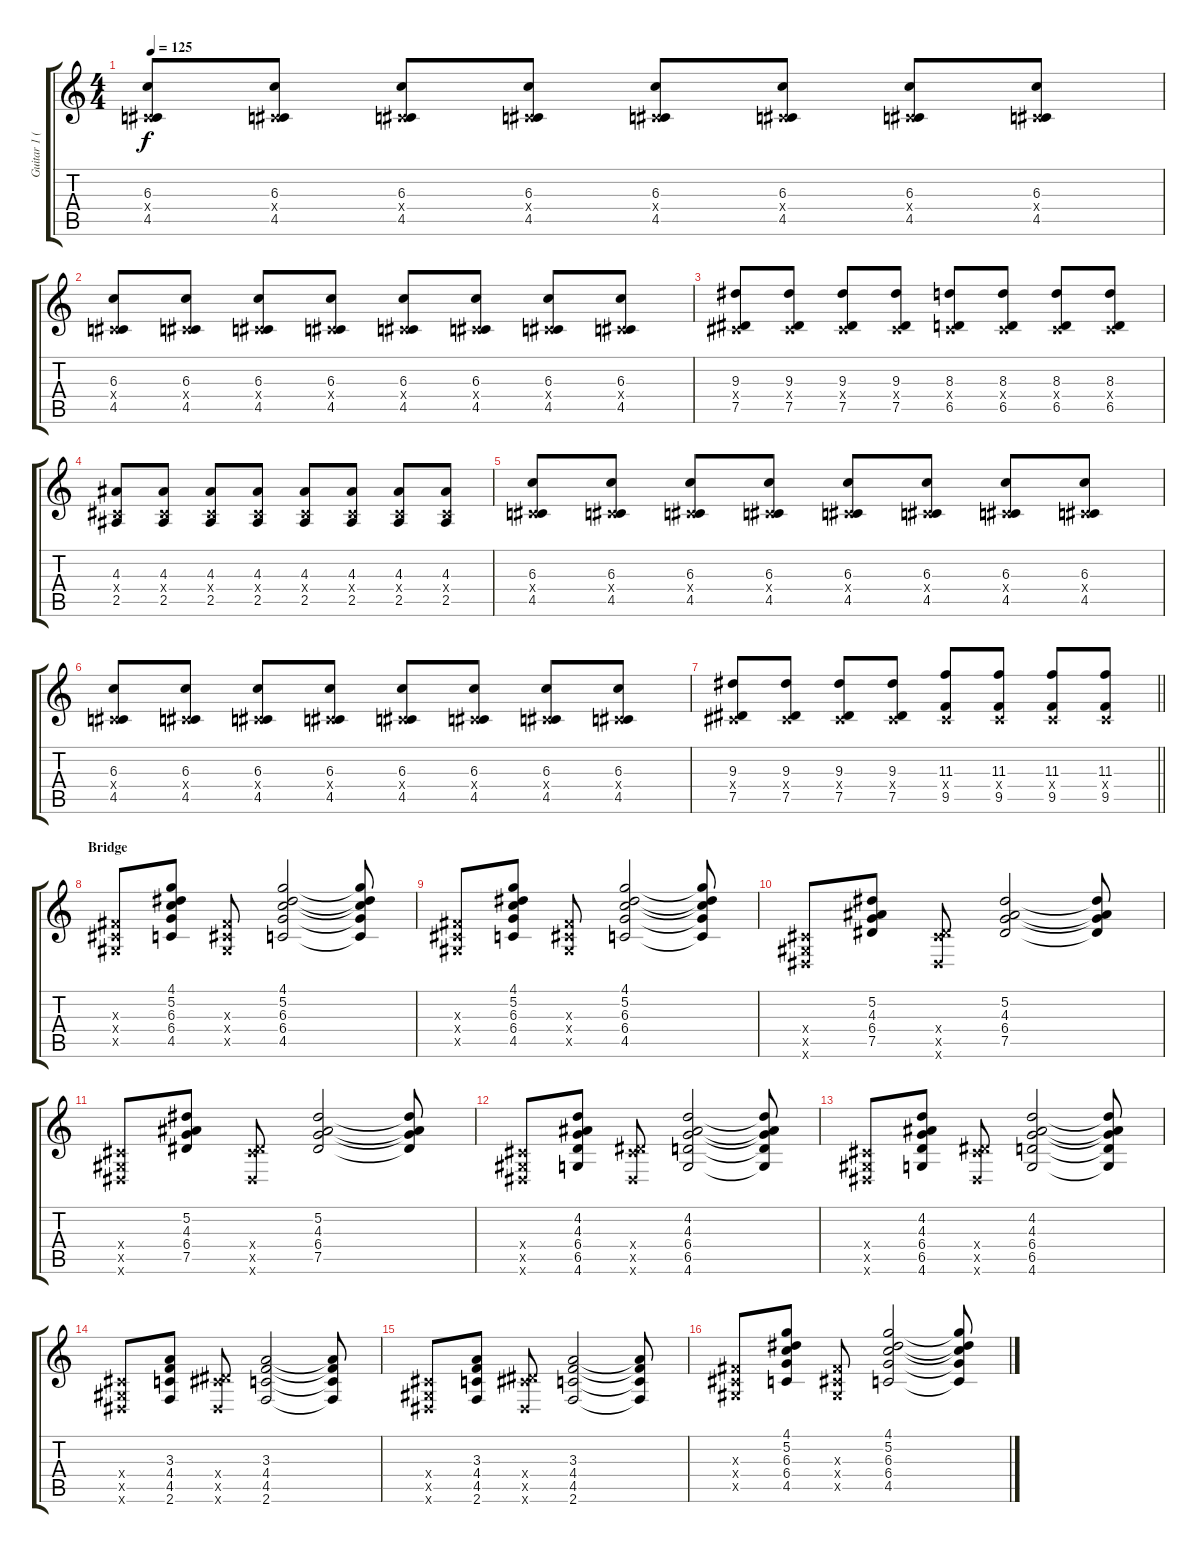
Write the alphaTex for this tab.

\track ("Guitar 1 (Lead)" "Guitar 1 (") {solo instrument overdrivenguitar}
\staff {score tabs}
\tuning (Eb4 Bb3 Gb3 Db3 Ab2 Eb2) {hide}
\ts (4 4)
\tempo 125
\clef g2
\ks c
(6.3 0.4{x} 4.5).8{dy f} (6.3 0.4{x} 4.5).8 (6.3 0.4{x} 4.5).8 (6.3 0.4{x} 4.5).8 (6.3 0.4{x} 4.5).8 (6.3 0.4{x} 4.5).8 (6.3 0.4{x} 4.5).8 (6.3 0.4{x} 4.5).8 |
(6.3 0.4{x} 4.5).8 (6.3 0.4{x} 4.5).8 (6.3 0.4{x} 4.5).8 (6.3 0.4{x} 4.5).8 (6.3 0.4{x} 4.5).8 (6.3 0.4{x} 4.5).8 (6.3 0.4{x} 4.5).8 (6.3 0.4{x} 4.5).8 |
(9.3 0.4{x} 7.5).8 (9.3 0.4{x} 7.5).8 (9.3 0.4{x} 7.5).8 (9.3 0.4{x} 7.5).8 (8.3 0.4{x} 6.5).8 (8.3 0.4{x} 6.5).8 (8.3 0.4{x} 6.5).8 (8.3 0.4{x} 6.5).8 |
(4.3 0.4{x} 2.5).8 (4.3 0.4{x} 2.5).8 (4.3 0.4{x} 2.5).8 (4.3 0.4{x} 2.5).8 (4.3 0.4{x} 2.5).8 (4.3 0.4{x} 2.5).8 (4.3 0.4{x} 2.5).8 (4.3 0.4{x} 2.5).8 |
(6.3 0.4{x} 4.5).8 (6.3 0.4{x} 4.5).8 (6.3 0.4{x} 4.5).8 (6.3 0.4{x} 4.5).8 (6.3 0.4{x} 4.5).8 (6.3 0.4{x} 4.5).8 (6.3 0.4{x} 4.5).8 (6.3 0.4{x} 4.5).8 |
(6.3 0.4{x} 4.5).8 (6.3 0.4{x} 4.5).8 (6.3 0.4{x} 4.5).8 (6.3 0.4{x} 4.5).8 (6.3 0.4{x} 4.5).8 (6.3 0.4{x} 4.5).8 (6.3 0.4{x} 4.5).8 (6.3 0.4{x} 4.5).8 |
\barLineRight lightlight
(9.3 0.4{x} 7.5).8 (9.3 0.4{x} 7.5).8 (9.3 0.4{x} 7.5).8 (9.3 0.4{x} 7.5).8 (11.3 0.4{x} 9.5).8 (11.3 0.4{x} 9.5).8 (11.3 0.4{x} 9.5).8 (11.3 0.4{x} 9.5).8 |
\section ("" "Bridge")
(0.3{x} 0.4{x} 0.5{x}).8{instrument electricguitarclean} (4.1 5.2 6.3 6.4 4.5).8 (0.3{x} 0.4{x} 0.5{x}).8 (4.1 5.2 6.3 6.4 4.5).2 (4.1{t} 5.2{t} 6.3{t} 6.4{t} 4.5{t}).8 |
(0.3{x} 0.4{x} 0.5{x}).8 (4.1 5.2 6.3 6.4 4.5).8 (0.3{x} 0.4{x} 0.5{x}).8 (4.1 5.2 6.3 6.4 4.5).2 (4.1{t} 5.2{t} 6.3{t} 6.4{t} 4.5{t}).8 |
(0.4{x} 0.5{x} 0.6{x}).8 (5.2 4.3 6.4 7.5).8 (0.4{x} 7.5{x} 0.6{x}).8 (5.2 4.3 6.4 7.5).2 (5.2{t} 4.3{t} 6.4{t} 7.5{t}).8 |
(0.4{x} 0.5{x} 0.6{x}).8 (5.2 4.3 6.4 7.5).8 (0.4{x} 7.5{x} 0.6{x}).8 (5.2 4.3 6.4 7.5).2 (5.2{t} 4.3{t} 6.4{t} 7.5{t}).8 |
(0.4{x} 0.5{x} 0.6{x}).8 (4.2 4.3 6.4 6.5 4.6).8 (0.4{x} 7.5{x} 0.6{x}).8 (4.2 4.3 6.4 6.5 4.6).2 (4.2{t} 4.3{t} 6.4{t} 6.5{t} 4.6{t}).8 |
(0.4{x} 0.5{x} 0.6{x}).8 (4.2 4.3 6.4 6.5 4.6).8 (0.4{x} 7.5{x} 0.6{x}).8 (4.2 4.3 6.4 6.5 4.6).2 (4.2{t} 4.3{t} 6.4{t} 6.5{t} 4.6{t}).8 |
(0.4{x} 0.5{x} 0.6{x}).8 (3.3 4.4 4.5 2.6).8 (0.4{x} 7.5{x} 0.6{x}).8 (3.3 4.4 4.5 2.6).2 (3.3{t} 4.4{t} 4.5{t} 2.6{t}).8 |
(0.4{x} 0.5{x} 0.6{x}).8 (3.3 4.4 4.5 2.6).8 (0.4{x} 7.5{x} 0.6{x}).8 (3.3 4.4 4.5 2.6).2 (3.3{t} 4.4{t} 4.5{t} 2.6{t}).8 |
(0.3{x} 0.4{x} 0.5{x}).8 (4.1 5.2 6.3 6.4 4.5).8 (0.3{x} 0.4{x} 0.5{x}).8 (4.1 5.2 6.3 6.4 4.5).2 (4.1{t} 5.2{t} 6.3{t} 6.4{t} 4.5{t}).8
